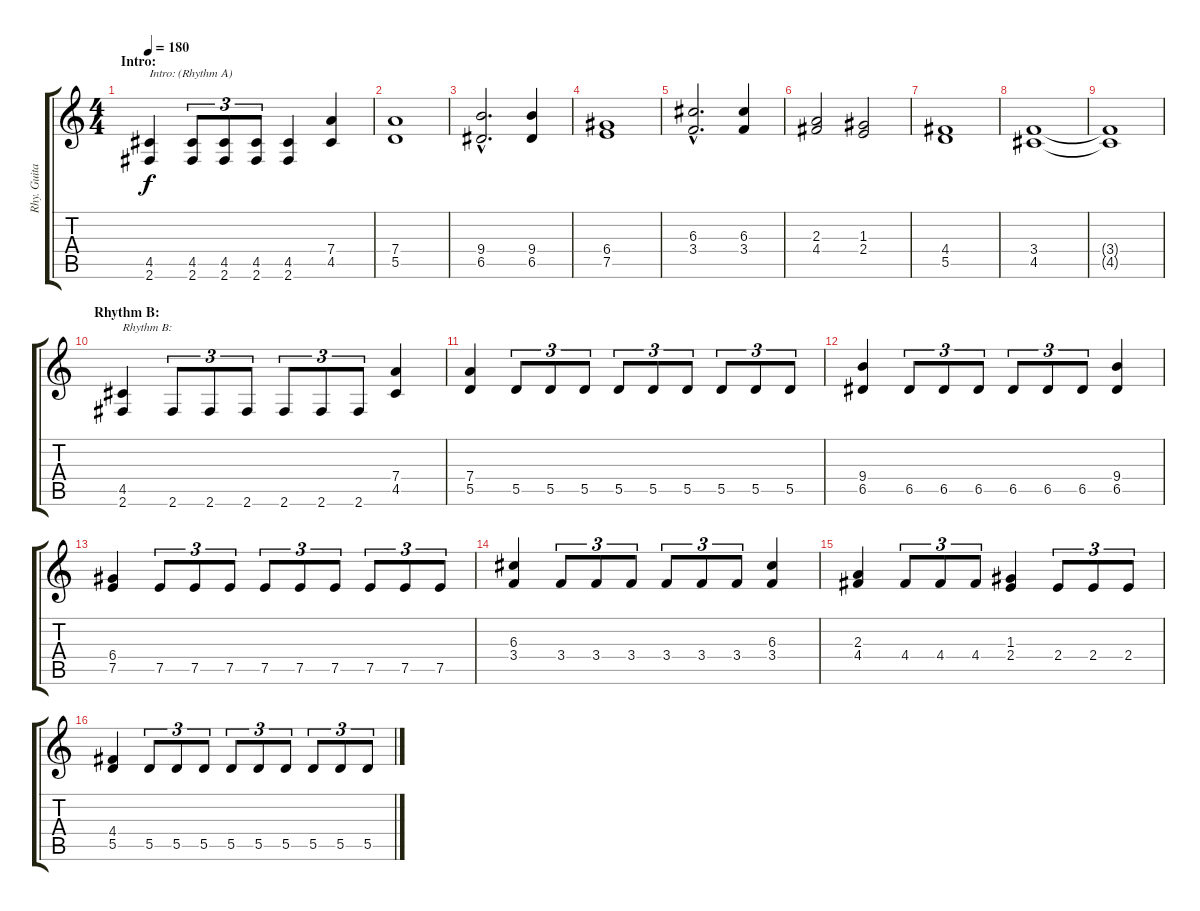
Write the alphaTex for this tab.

\track ("Rhy. Guitar 2" "Rhy. Guita") {instrument distortionguitar}
\staff {score tabs}
\tuning (E4 B3 G3 D3 A2 E2) {hide}
\ts (4 4)
\section ("" "Intro:")
\tempo 180
\clef g2
\ks c
(4.5 2.6).4{txt "Intro: (Rhythm A)" dy f instrument distortionguitar} (4.5 2.6).8{tu (3 2)} (4.5 2.6).8{tu (3 2)} (4.5 2.6).8{tu (3 2)} (4.5 2.6).4 (7.4 4.5).4 |
(7.4 5.5).1 |
(9.4{hac} 6.5{hac}).2{d} (9.4 6.5).4 |
(6.4 7.5).1 |
(6.3{hac} 3.4{hac}).2{d} (6.3 3.4).4 |
(2.3 4.4).2 (1.3 2.4).2 |
(4.4 5.5).1 |
(3.4 4.5).1 |
(3.4{t} 4.5{t}).1 |
\section ("" "Rhythm B:")
(4.5 2.6).4{txt "Rhythm B:"} 2.6.8{tu (3 2)} 2.6.8{tu (3 2)} 2.6.8{tu (3 2)} 2.6.8{tu (3 2)} 2.6.8{tu (3 2)} 2.6.8{tu (3 2)} (7.4 4.5).4 |
(7.4 5.5).4 5.5.8{tu (3 2)} 5.5.8{tu (3 2)} 5.5.8{tu (3 2)} 5.5.8{tu (3 2)} 5.5.8{tu (3 2)} 5.5.8{tu (3 2)} 5.5.8{tu (3 2)} 5.5.8{tu (3 2)} 5.5.8{tu (3 2)} |
(9.4 6.5).4 6.5.8{tu (3 2)} 6.5.8{tu (3 2)} 6.5.8{tu (3 2)} 6.5.8{tu (3 2)} 6.5.8{tu (3 2)} 6.5.8{tu (3 2)} (9.4 6.5).4 |
(6.4 7.5).4 7.5.8{tu (3 2)} 7.5.8{tu (3 2)} 7.5.8{tu (3 2)} 7.5.8{tu (3 2)} 7.5.8{tu (3 2)} 7.5.8{tu (3 2)} 7.5.8{tu (3 2)} 7.5.8{tu (3 2)} 7.5.8{tu (3 2)} |
(6.3 3.4).4 3.4.8{tu (3 2)} 3.4.8{tu (3 2)} 3.4.8{tu (3 2)} 3.4.8{tu (3 2)} 3.4.8{tu (3 2)} 3.4.8{tu (3 2)} (6.3 3.4).4 |
(2.3 4.4).4 4.4.8{tu (3 2)} 4.4.8{tu (3 2)} 4.4.8{tu (3 2)} (1.3 2.4).4 2.4.8{tu (3 2)} 2.4.8{tu (3 2)} 2.4.8{tu (3 2)} |
(4.4 5.5).4 5.5.8{tu (3 2)} 5.5.8{tu (3 2)} 5.5.8{tu (3 2)} 5.5.8{tu (3 2)} 5.5.8{tu (3 2)} 5.5.8{tu (3 2)} 5.5.8{tu (3 2)} 5.5.8{tu (3 2)} 5.5.8{tu (3 2)}
